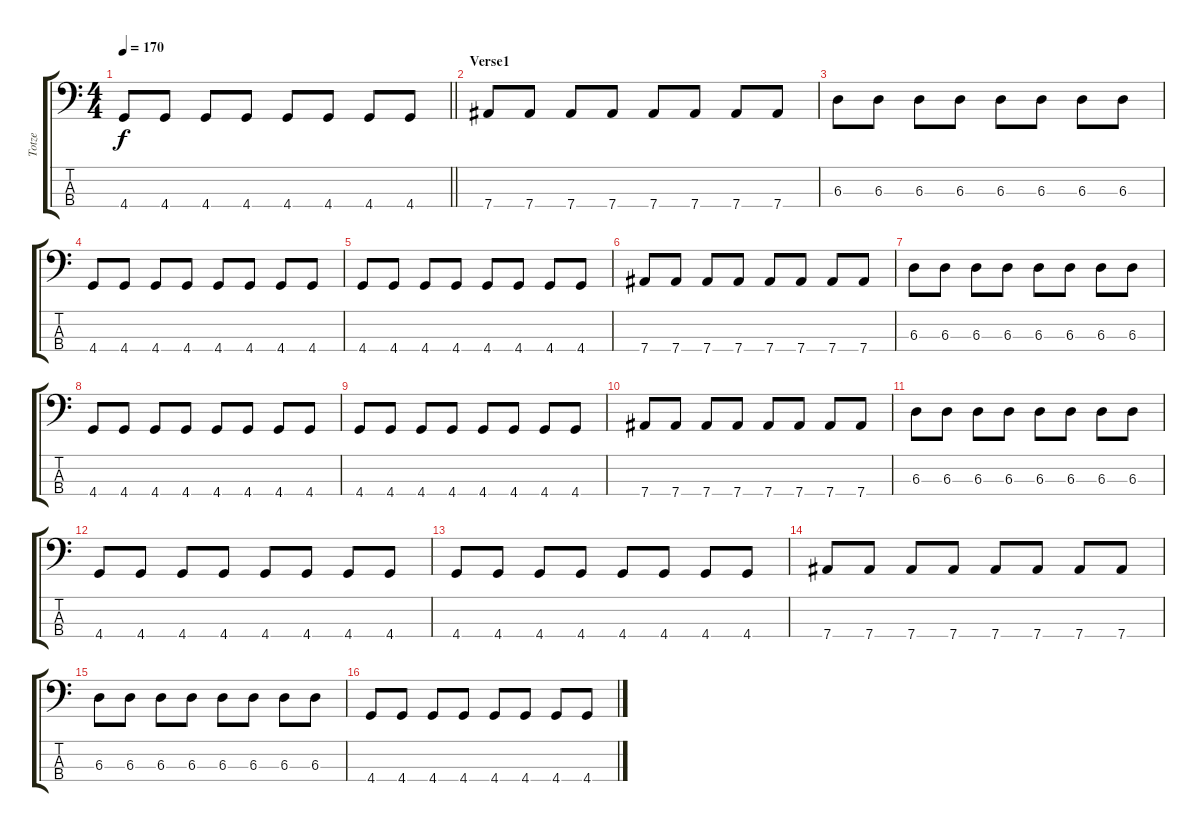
\track ("Totze" "Totze") {instrument electricbassfinger}
\staff {score tabs}
\tuning (Gb2 Db2 Ab1 Eb1) {hide}
\ts (4 4)
\tempo 170
\clef f4
\barLineRight lightlight
\ks c
4.4.8{dy f} 4.4.8 4.4.8 4.4.8 4.4.8 4.4.8 4.4.8 4.4.8 |
\section ("" "Verse1")
7.4.8 7.4.8 7.4.8 7.4.8 7.4.8 7.4.8 7.4.8 7.4.8 |
6.3.8 6.3.8 6.3.8 6.3.8 6.3.8 6.3.8 6.3.8 6.3.8 |
4.4.8 4.4.8 4.4.8 4.4.8 4.4.8 4.4.8 4.4.8 4.4.8 |
4.4.8 4.4.8 4.4.8 4.4.8 4.4.8 4.4.8 4.4.8 4.4.8 |
7.4.8 7.4.8 7.4.8 7.4.8 7.4.8 7.4.8 7.4.8 7.4.8 |
6.3.8 6.3.8 6.3.8 6.3.8 6.3.8 6.3.8 6.3.8 6.3.8 |
4.4.8 4.4.8 4.4.8 4.4.8 4.4.8 4.4.8 4.4.8 4.4.8 |
4.4.8 4.4.8 4.4.8 4.4.8 4.4.8 4.4.8 4.4.8 4.4.8 |
7.4.8 7.4.8 7.4.8 7.4.8 7.4.8 7.4.8 7.4.8 7.4.8 |
6.3.8 6.3.8 6.3.8 6.3.8 6.3.8 6.3.8 6.3.8 6.3.8 |
4.4.8 4.4.8 4.4.8 4.4.8 4.4.8 4.4.8 4.4.8 4.4.8 |
4.4.8 4.4.8 4.4.8 4.4.8 4.4.8 4.4.8 4.4.8 4.4.8 |
7.4.8 7.4.8 7.4.8 7.4.8 7.4.8 7.4.8 7.4.8 7.4.8 |
6.3.8 6.3.8 6.3.8 6.3.8 6.3.8 6.3.8 6.3.8 6.3.8 |
4.4.8 4.4.8 4.4.8 4.4.8 4.4.8 4.4.8 4.4.8 4.4.8
